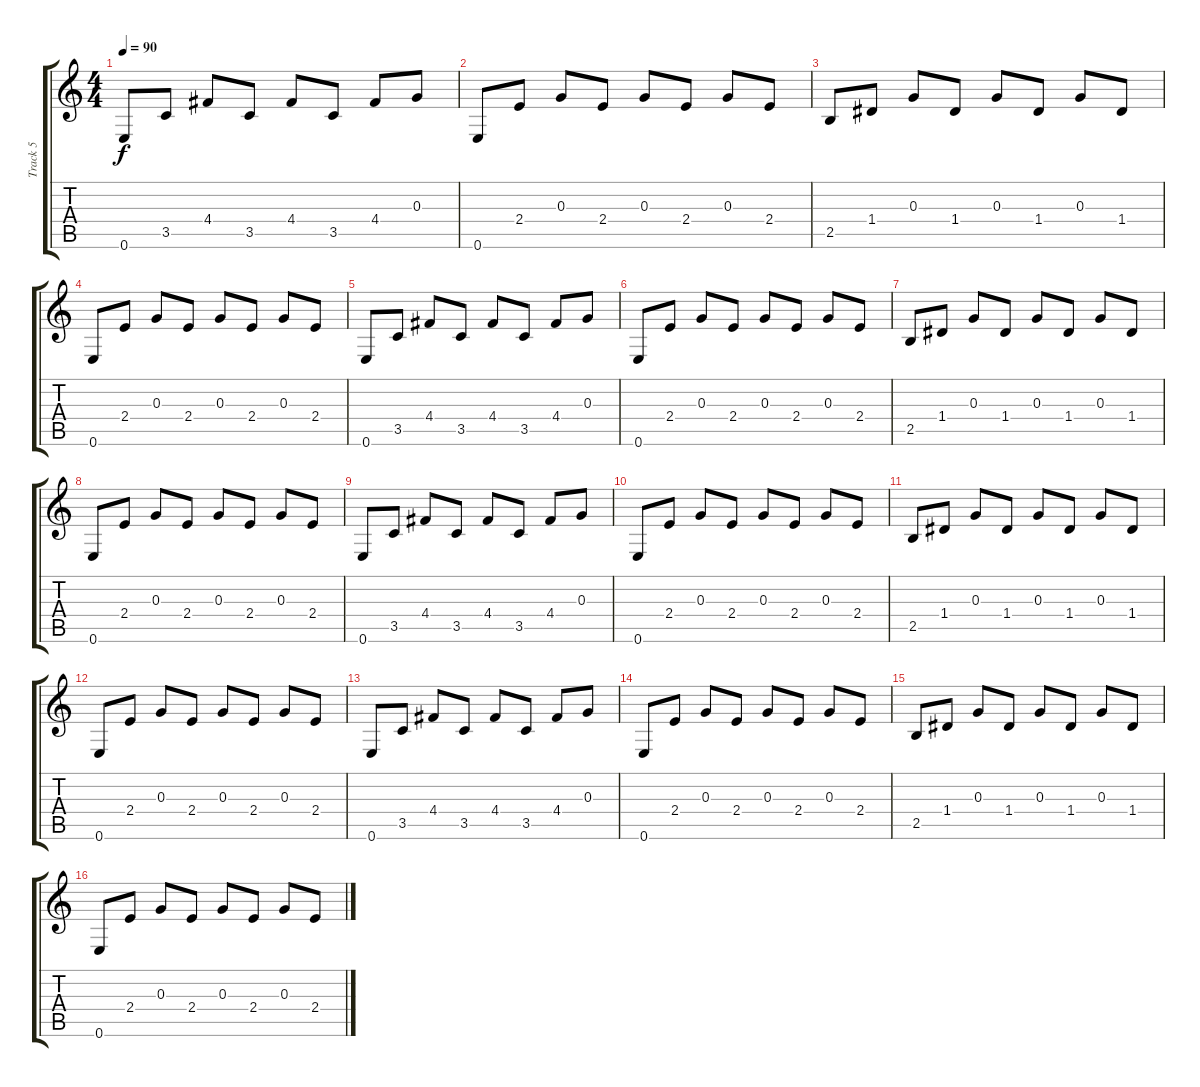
\track ("Track 5" "Track 5") {instrument overdrivenguitar}
\staff {score tabs}
\tuning (E4 B3 G3 D3 A2 E2) {hide}
\ts (4 4)
\tempo 90
\clef g2
\ks c
0.6.8{dy f} 3.5.8 4.4.8 3.5.8 4.4.8 3.5.8 4.4.8 0.3.8 |
0.6.8 2.4.8 0.3.8 2.4.8 0.3.8 2.4.8 0.3.8 2.4.8 |
2.5.8 1.4.8 0.3.8 1.4.8 0.3.8 1.4.8 0.3.8 1.4.8 |
0.6.8 2.4.8 0.3.8 2.4.8 0.3.8 2.4.8 0.3.8 2.4.8 |
0.6.8 3.5.8 4.4.8 3.5.8 4.4.8 3.5.8 4.4.8 0.3.8 |
0.6.8 2.4.8 0.3.8 2.4.8 0.3.8 2.4.8 0.3.8 2.4.8 |
2.5.8 1.4.8 0.3.8 1.4.8 0.3.8 1.4.8 0.3.8 1.4.8 |
0.6.8 2.4.8 0.3.8 2.4.8 0.3.8 2.4.8 0.3.8 2.4.8 |
0.6.8 3.5.8 4.4.8 3.5.8 4.4.8 3.5.8 4.4.8 0.3.8 |
0.6.8 2.4.8 0.3.8 2.4.8 0.3.8 2.4.8 0.3.8 2.4.8 |
2.5.8 1.4.8 0.3.8 1.4.8 0.3.8 1.4.8 0.3.8 1.4.8 |
0.6.8 2.4.8 0.3.8 2.4.8 0.3.8 2.4.8 0.3.8 2.4.8 |
0.6.8 3.5.8 4.4.8 3.5.8 4.4.8 3.5.8 4.4.8 0.3.8 |
0.6.8 2.4.8 0.3.8 2.4.8 0.3.8 2.4.8 0.3.8 2.4.8 |
2.5.8 1.4.8 0.3.8 1.4.8 0.3.8 1.4.8 0.3.8 1.4.8 |
0.6.8 2.4.8 0.3.8 2.4.8 0.3.8 2.4.8 0.3.8 2.4.8
